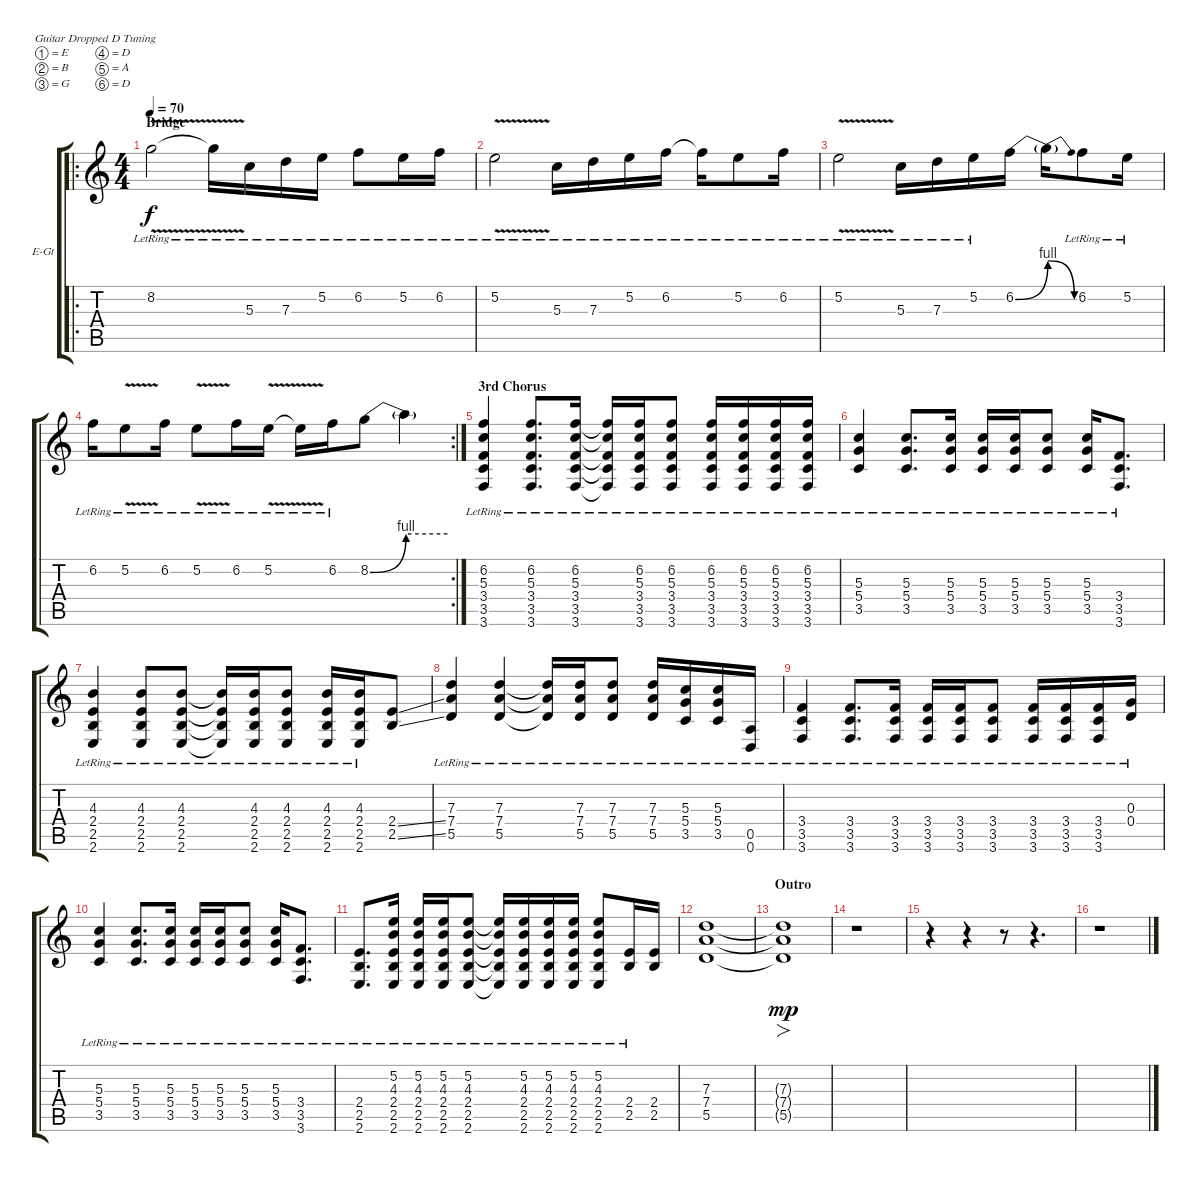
\bracketExtendMode groupsimilarinstruments
\firstSystemTrackNameOrientation horizontal
\otherSystemsTrackNameOrientation horizontal
\track ("Guitar 4" "E-Gt") {instrument distortionguitar}
\staff {score tabs}
\tuning (E4 B3 G3 D3 A2 D2)
\ro
\ts (4 4)
\section ("" "Bridge")
\tempo 70
\clef g2
\ks c
8.2{v lr}.2{dy f} 8.2{v lr t}.16 5.3{lr}.16 7.3{lr}.16 5.2{lr}.16 6.2{lr}.8 5.2{lr}.16 6.2{lr}.16 |
5.2{v lr}.2 5.3{lr}.16 7.3{lr}.16 5.2{lr}.16 6.2{lr}.16 6.2{lr t}.16 5.2{lr}.8 6.2{lr}.16 |
5.2{v lr}.2 5.3{lr}.16 7.3{lr}.16 5.2{lr}.16 6.2{be (bend 0 0 60 4)}.16 6.2{be (release 0 4 60 0) t}.16 6.2{lr}.8 5.2{lr}.16 |
\rc 2
6.2{lr}.16 5.2{v lr}.8 6.2{lr}.16 5.2{v lr}.8 6.2{lr}.16 5.2{v lr}.16 5.2{v lr t}.16 6.2{lr}.16 8.2{be (bend 0 0 60 4)}.8 8.2{be (hold 0 4 60 4) t}.4 |
\section ("" "3rd Chorus")
(6.2{lr} 5.3{lr} 3.4{lr} 3.5{lr} 3.6{lr}).4 (6.2{lr} 5.3{lr} 3.4{lr} 3.5{lr} 3.6{lr}).8{d} (6.2{lr} 5.3{lr} 3.4{lr} 3.5{lr} 3.6{lr}).16 (6.2{lr t} 5.3{lr t} 3.4{lr t} 3.5{lr t} 3.6{lr t}).16 (6.2{lr} 5.3{lr} 3.4{lr} 3.5{lr} 3.6{lr}).16 (6.2{lr} 5.3{lr} 3.4{lr} 3.5{lr} 3.6{lr}).8 (6.2{lr} 5.3{lr} 3.4{lr} 3.5{lr} 3.6{lr}).16 (6.2{lr} 5.3{lr} 3.4{lr} 3.5{lr} 3.6{lr}).16 (6.2{lr} 5.3{lr} 3.4{lr} 3.5{lr} 3.6{lr}).16 (6.2{lr} 5.3{lr} 3.4{lr} 3.5{lr} 3.6{lr}).16 |
(5.3{lr} 5.4{lr} 3.5{lr}).4 (5.3{lr} 5.4{lr} 3.5{lr}).8{d} (5.3{lr} 5.4{lr} 3.5{lr}).16 (5.3{lr} 5.4{lr} 3.5{lr}).16 (5.3{lr} 5.4{lr} 3.5{lr}).16 (5.3{lr} 5.4{lr} 3.5{lr}).8 (5.3{lr} 5.4{lr} 3.5{lr}).16 (3.4{lr} 3.5{lr} 3.6{lr}).8{d} |
(4.3{lr} 2.4{lr} 2.5{lr} 2.6{lr}).4 (4.3{lr} 2.4{lr} 2.5{lr} 2.6{lr}).8 (4.3{lr} 2.4{lr} 2.5{lr} 2.6{lr}).8 (4.3{lr t} 2.4{lr t} 2.5{lr t} 2.6{lr t}).16 (4.3{lr} 2.4{lr} 2.5{lr} 2.6{lr}).16 (4.3{lr} 2.4{lr} 2.5{lr} 2.6{lr}).8 (4.3{lr} 2.4{lr} 2.5{lr} 2.6{lr}).16 (4.3{lr} 2.4{lr} 2.5{lr} 2.6{lr}).16 (2.4{ss} 2.5{ss}).8 |
(7.3{lr} 7.4{lr} 5.5{lr}).4 (7.3{lr} 7.4{lr} 5.5{lr}).4 (7.3{lr t} 7.4{lr t} 5.5{lr t}).16 (7.3{lr} 7.4{lr} 5.5{lr}).16 (7.3{lr} 7.4{lr} 5.5{lr}).8 (7.3{lr} 7.4{lr} 5.5{lr}).16 (5.3{lr} 5.4{lr} 3.5{lr}).16 (5.3{lr} 5.4{lr} 3.5{lr}).16 (0.5{lr} 0.6{lr}).16 |
(3.4{lr} 3.5{lr} 3.6{lr}).4 (3.4{lr} 3.5{lr} 3.6{lr}).8{d} (3.4{lr} 3.5{lr} 3.6{lr}).16 (3.4{lr} 3.5{lr} 3.6{lr}).16 (3.4{lr} 3.5{lr} 3.6{lr}).16 (3.4{lr} 3.5{lr} 3.6{lr}).8 (3.4{lr} 3.5{lr} 3.6{lr}).16 (3.4{lr} 3.5{lr} 3.6{lr}).16 (3.4{lr} 3.5{lr} 3.6{lr}).16 (0.3{lr} 0.4{lr}).16 |
(5.3{lr} 5.4{lr} 3.5{lr}).4 (5.3{lr} 5.4{lr} 3.5{lr}).8{d} (5.3{lr} 5.4{lr} 3.5{lr}).16 (5.3{lr} 5.4{lr} 3.5{lr}).16 (5.3{lr} 5.4{lr} 3.5{lr}).16 (5.3{lr} 5.4{lr} 3.5{lr}).8 (5.3{lr} 5.4{lr} 3.5{lr}).16 (3.4{lr} 3.5{lr} 3.6{lr}).8{d} |
(2.4{lr} 2.5{lr} 2.6{lr}).8{d} (5.2{lr} 4.3{lr} 2.4{lr} 2.5{lr} 2.6{lr}).16 (5.2{lr} 4.3{lr} 2.4{lr} 2.5{lr} 2.6{lr}).16 (5.2{lr} 4.3{lr} 2.4{lr} 2.5{lr} 2.6{lr}).16 (5.2{lr} 4.3{lr} 2.4{lr} 2.5{lr} 2.6{lr}).8 (5.2{lr t} 4.3{lr t} 2.4{lr t} 2.5{lr t} 2.6{lr t}).16 (5.2{lr} 4.3{lr} 2.4{lr} 2.5{lr} 2.6{lr}).16 (5.2{lr} 4.3{lr} 2.4{lr} 2.5{lr} 2.6{lr}).16 (5.2{lr} 4.3{lr} 2.4{lr} 2.5{lr} 2.6{lr}).16 (5.2{lr} 4.3{lr} 2.4{lr} 2.5{lr} 2.6{lr}).8 (2.4{lr} 2.5{lr}).16 (2.4 2.5).16 |
(5.5 7.4 7.3).1 |
\section ("" "Outro")
(5.5{t} 7.4{t} 7.3{t}).1{fo dy mp} |
r.1 |
r.4 r.4 r.8 r.4{d} |
r.1
